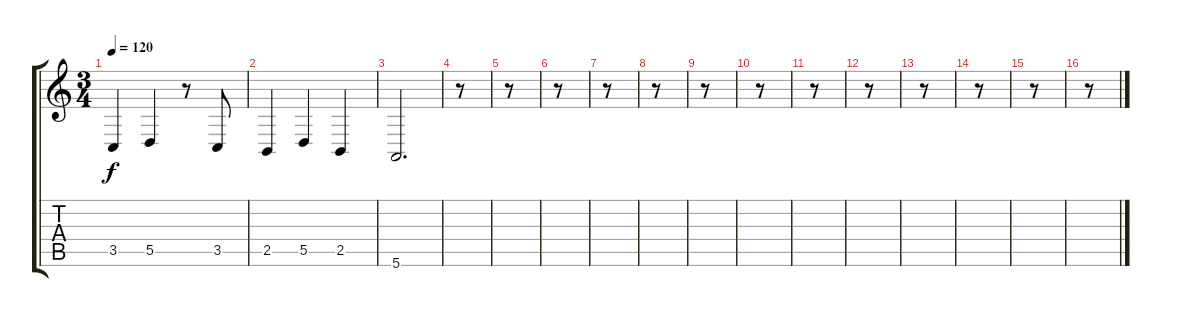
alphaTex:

\track "" {instrument harmonica}
\staff {score tabs}
\tuning (E4 B3 G3 D3 A2 E2) {hide}
\ts (3 4)
\tempo 120
\clef g2
\ks c
3.5.4{dy f} 5.5.4 r.8 3.5.8 |
2.5.4 5.5.4 2.5.4 |
5.6.2{d} |
r.8 |
r.8 |
r.8 |
r.8 |
r.8 |
r.8 |
r.8 |
r.8 |
r.8 |
r.8 |
r.8 |
r.8 |
r.8
